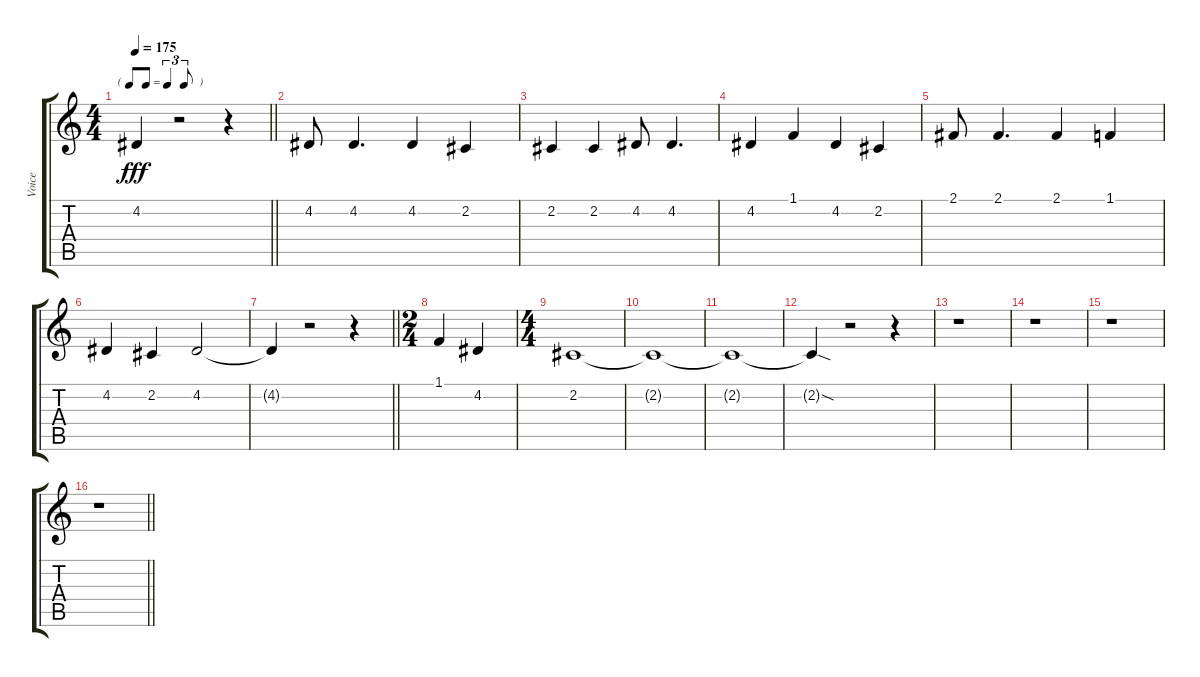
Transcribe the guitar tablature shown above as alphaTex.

\track ("Voice" "Voice") {instrument drawbarorgan}
\staff {score tabs}
\tuning (E4 B3 G3 D3 A2 E2) {hide}
\ts (4 4)
\tf triplet8th
\tempo 175
\clef g2
\barLineRight lightlight
\ks c
4.2{t}.4{dy fff} r.2 r.4 |
4.2.8 4.2.4{d} 4.2.4 2.2.4 |
2.2.4 2.2.4 4.2.8 4.2.4{d} |
4.2.4 1.1.4 4.2.4 2.2.4 |
2.1.8 2.1.4{d} 2.1.4 1.1.4 |
4.2.4 2.2.4 4.2.2 |
\barLineRight lightlight
4.2{t}.4 r.2 r.4 |
\ts (2 4)
1.1.4 4.2.4 |
\ts (4 4)
2.2.1 |
2.2{t}.1 |
2.2{t}.1 |
2.2{sod t}.4 r.2 r.4 |
r.1 |
r.1 |
r.1 |
\barLineRight lightlight
r.1
